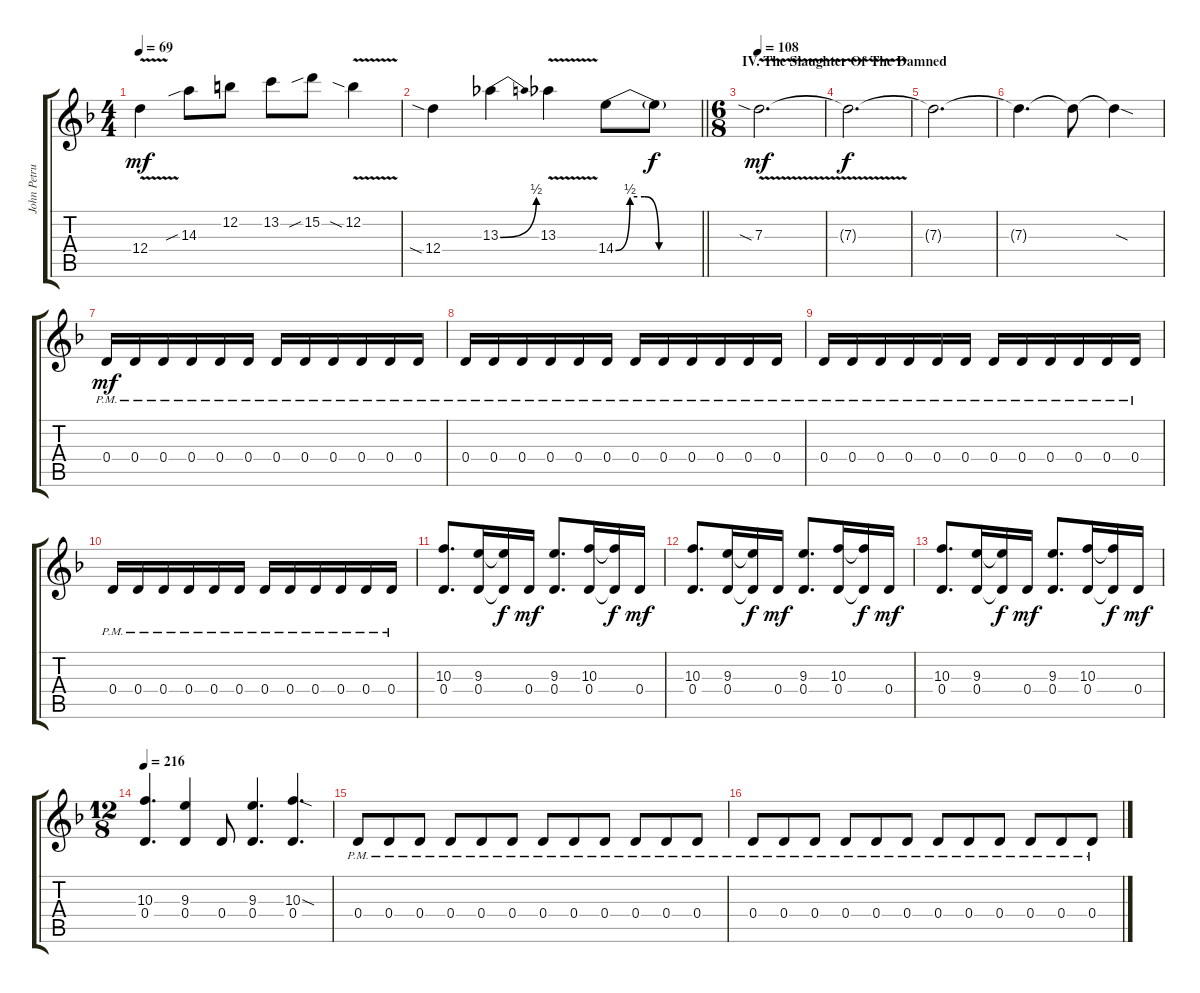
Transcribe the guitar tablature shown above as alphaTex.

\track ("John Petrucci - Guitar" "John Petru") {instrument distortionguitar}
\staff {score tabs}
\tuning (E4 B3 G3 D3 A2 E2) {hide}
\ts (4 4)
\tempo 69
\clef g2
\ks dminor
12.4{v}.4{dy mf} 14.3{sib}.8 12.2.8 13.2.8 15.2{sib}.8 12.2{v sia}.4 |
\barLineRight lightlight
12.4{sia}.4 13.3{be (bend 0 0 60 2)}.4 13.3{v}.4 14.4{be (custom 0 0 10 2 20 2 30 0 60 0)}.8 14.4{t}.8{dy f} |
\ts (6 8)
\section ("" "IV. The Slaughter Of The Damned")
\tempo 108
7.3{v sia}.2{d dy mf} |
7.3{t}.2{d dy f} |
7.3{t}.2{d} |
7.3{t}.4{d} 7.3{t}.8 7.3{sod t}.4 |
0.4{pm}.16{dy mf} 0.4{pm}.16 0.4{pm}.16 0.4{pm}.16 0.4{pm}.16 0.4{pm}.16 0.4{pm}.16 0.4{pm}.16 0.4{pm}.16 0.4{pm}.16 0.4{pm}.16 0.4{pm}.16 |
0.4{pm}.16 0.4{pm}.16 0.4{pm}.16 0.4{pm}.16 0.4{pm}.16 0.4{pm}.16 0.4{pm}.16 0.4{pm}.16 0.4{pm}.16 0.4{pm}.16 0.4{pm}.16 0.4{pm}.16 |
0.4{pm}.16 0.4{pm}.16 0.4{pm}.16 0.4{pm}.16 0.4{pm}.16 0.4{pm}.16 0.4{pm}.16 0.4{pm}.16 0.4{pm}.16 0.4{pm}.16 0.4{pm}.16 0.4{pm}.16 |
0.4{pm}.16 0.4{pm}.16 0.4{pm}.16 0.4{pm}.16 0.4{pm}.16 0.4{pm}.16 0.4{pm}.16 0.4{pm}.16 0.4{pm}.16 0.4{pm}.16 0.4{pm}.16 0.4{pm}.16 |
(10.3 0.4).8{d} (9.3 0.4).16 (9.3{t} 0.4{t}).16{dy f} 0.4.16{dy mf} (9.3 0.4).8{d} (10.3 0.4).16 (10.3{t} 0.4{t}).16{dy f} 0.4.16{dy mf} |
(10.3 0.4).8{d} (9.3 0.4).16 (9.3{t} 0.4{t}).16{dy f} 0.4.16{dy mf} (9.3 0.4).8{d} (10.3 0.4).16 (10.3{t} 0.4{t}).16{dy f} 0.4.16{dy mf} |
(10.3 0.4).8{d} (9.3 0.4).16 (9.3{t} 0.4{t}).16{dy f} 0.4.16{dy mf} (9.3 0.4).8{d} (10.3 0.4).16 (10.3{t} 0.4{t}).16{dy f} 0.4.16{dy mf} |
\ts (12 8)
\tempo 216
(10.3 0.4).4{d} (9.3 0.4).4 0.4.8 (9.3 0.4).4{d} (10.3{sod} 0.4).4{d} |
0.4{pm}.8 0.4{pm}.8 0.4{pm}.8 0.4{pm}.8 0.4{pm}.8 0.4{pm}.8 0.4{pm}.8 0.4{pm}.8 0.4{pm}.8 0.4{pm}.8 0.4{pm}.8 0.4{pm}.8 |
0.4{pm}.8 0.4{pm}.8 0.4{pm}.8 0.4{pm}.8 0.4{pm}.8 0.4{pm}.8 0.4{pm}.8 0.4{pm}.8 0.4{pm}.8 0.4{pm}.8 0.4{pm}.8 0.4{pm}.8
